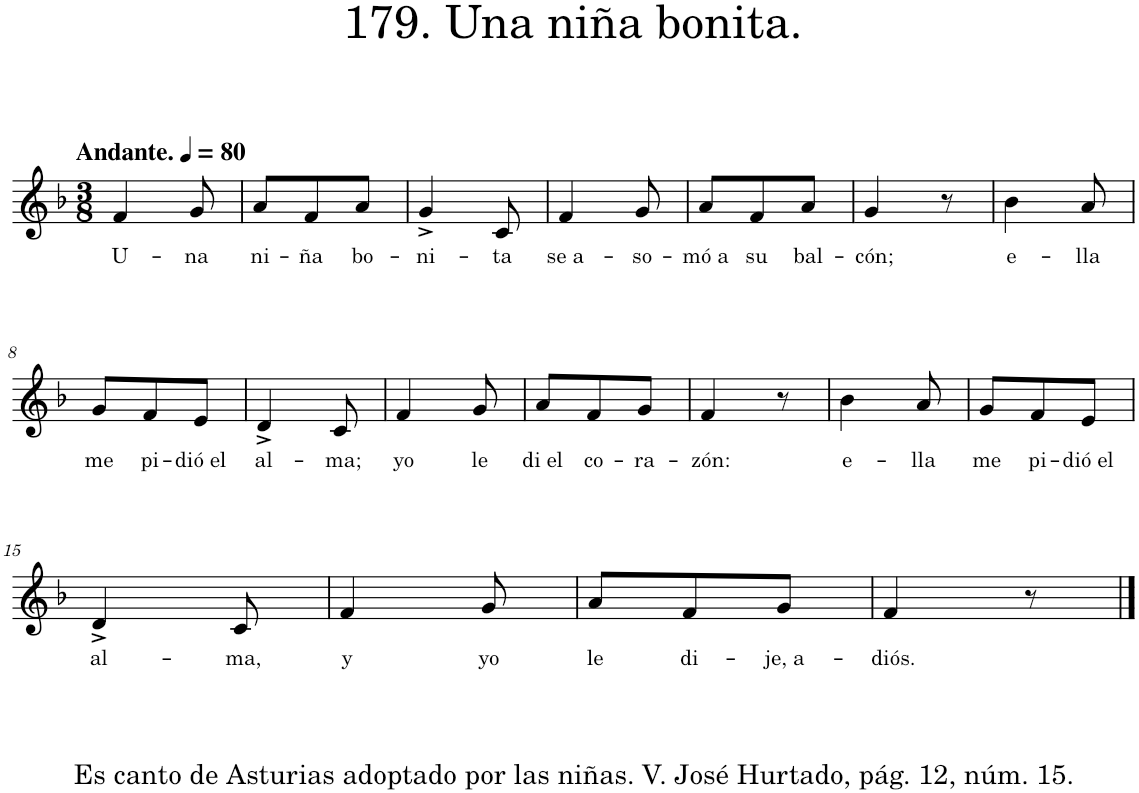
**kern	**text
*part1	*part1
*staff1	*staff1
*I"Piano	*
*I'Pno.	*
*clefG2	*
*k[b-]	*
*M3/8	*
*MM80	*
=1	=1
!LO:TX:a:B:t=Andante.	!
!	!LO:LY:b
4f/	U-
!	!LO:LY:b
8g/	-na
=2	=2
!	!LO:LY:b
8a/L	ni-
!	!LO:LY:b
8f/	-ña
!	!LO:LY:b
8a/J	bo-
=3	=3
!	!LO:LY:b
4g^/	-ni-
!	!LO:LY:b
8c/	-ta
=4	=4
!	!LO:LY:b
4f/	se a-
!	!LO:LY:b
8g/	-so-
=5	=5
!	!LO:LY:b
8a/L	-mó a
!	!LO:LY:b
8f/	su
!	!LO:LY:b
8a/J	bal-
=6	=6
!	!LO:LY:b
4g/	-cón;
8r	.
=7	=7
!	!LO:LY:b
4b-\	e-
!	!LO:LY:b
8a/	-lla
!!LO:LB:g=z
=8	=8
!	!LO:LY:b
8g/L	me
!	!LO:LY:b
8f/	pi-
!	!LO:LY:b
8e/J	-dió el
=9	=9
!	!LO:LY:b
4d^/	al-
!	!LO:LY:b
8c/	-ma;
=10	=10
!	!LO:LY:b
4f/	yo
!	!LO:LY:b
8g/	le
=11	=11
!	!LO:LY:b
8a/L	di el
!	!LO:LY:b
8f/	co-
!	!LO:LY:b
8g/J	-ra-
=12	=12
!	!LO:LY:b
4f/	-zón:
8r	.
=13	=13
!	!LO:LY:b
4b-\	e-
!	!LO:LY:b
8a/	-lla
=14	=14
!	!LO:LY:b
8g/L	me
!	!LO:LY:b
8f/	pi-
!	!LO:LY:b
8e/J	-dió el
!!LO:LB:g=z
=15	=15
!LO:TX:b:t=Es canto de Asturias adoptado por las niñas. V. José Hurtado, pág. 12, núm. 15.	!
!	!LO:LY:b
4d^/	al-
!	!LO:LY:b
8c/	-ma,
=16	=16
!	!LO:LY:b
4f/	y
!	!LO:LY:b
8g/	yo
=17	=17
!	!LO:LY:b
8a/L	le
!	!LO:LY:b
8f/	di-
!	!LO:LY:b
8g/J	-je, a-
=18	=18
!	!LO:LY:b
4f/	-diós.
8r	.
==	==
*-	*-
